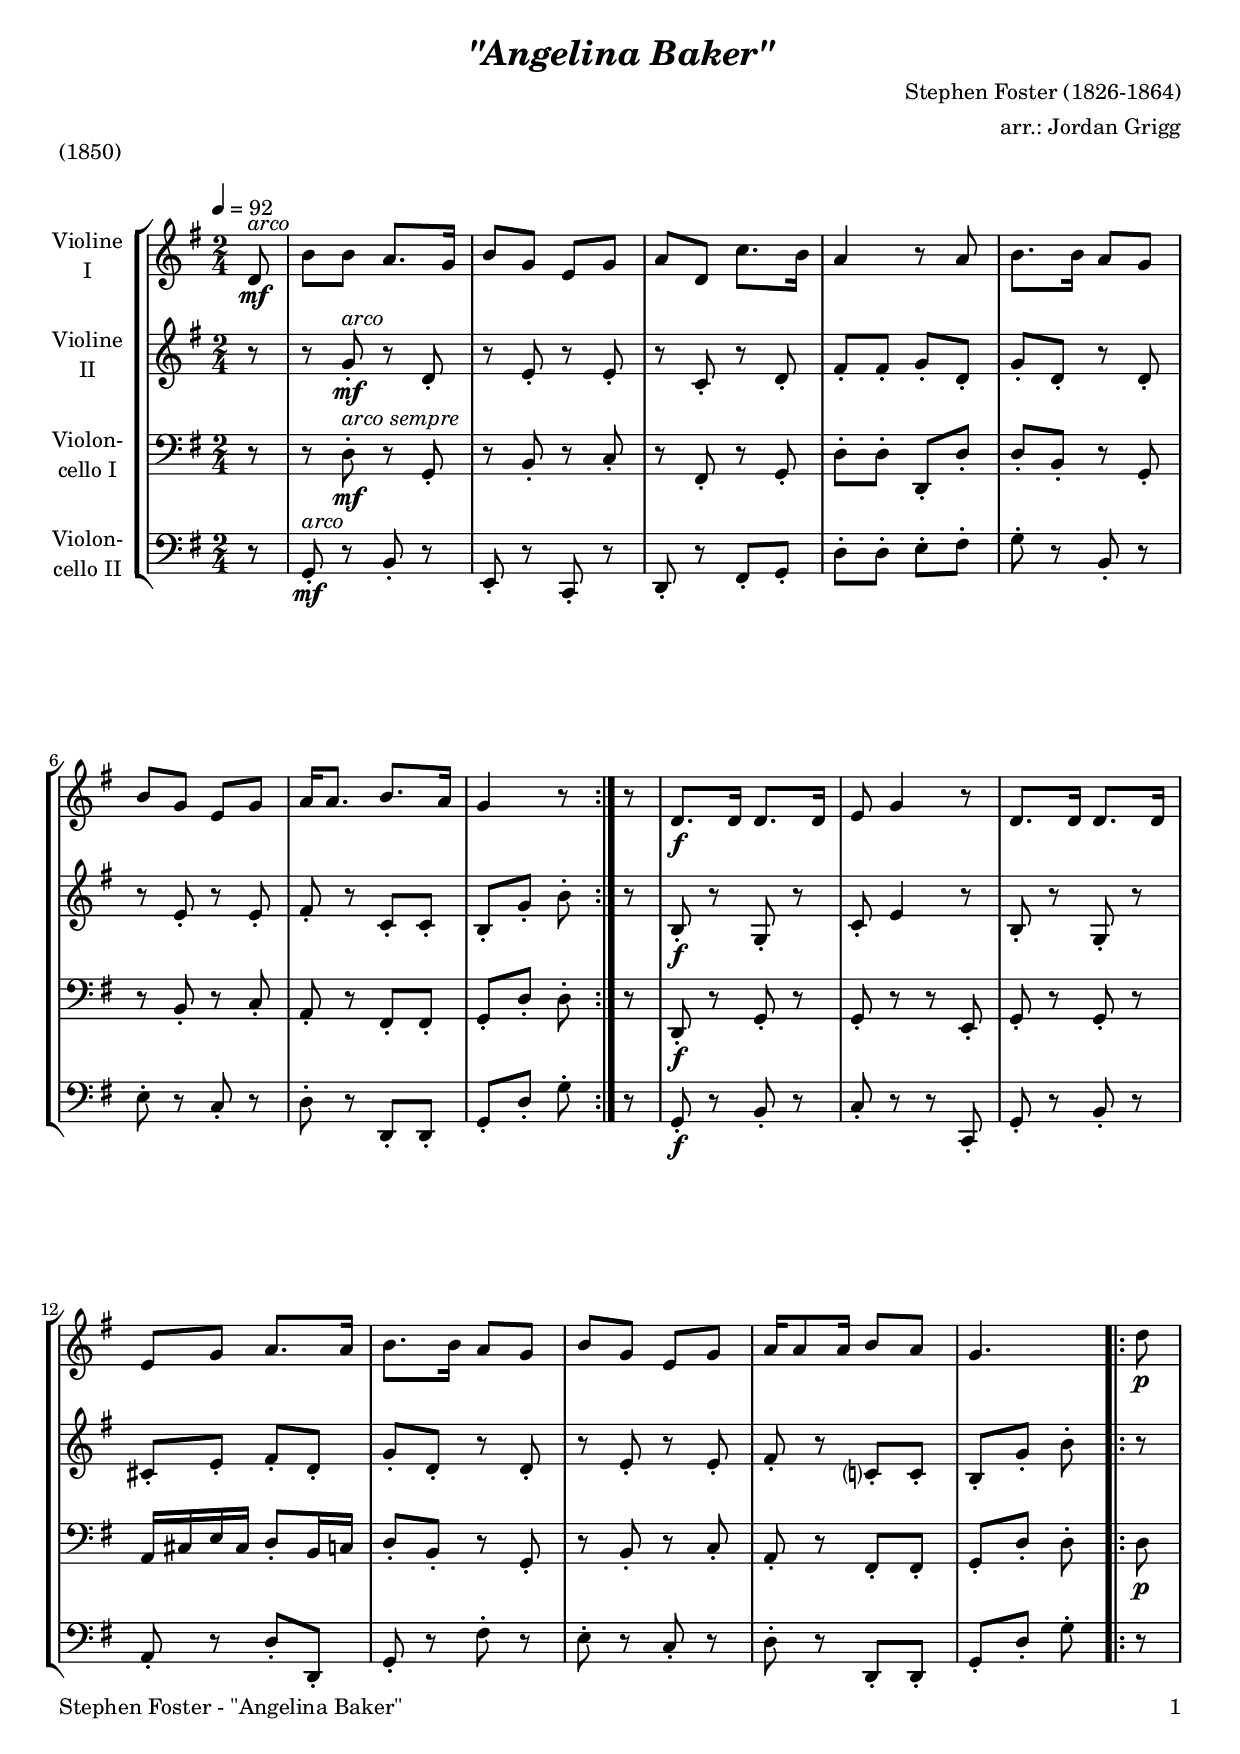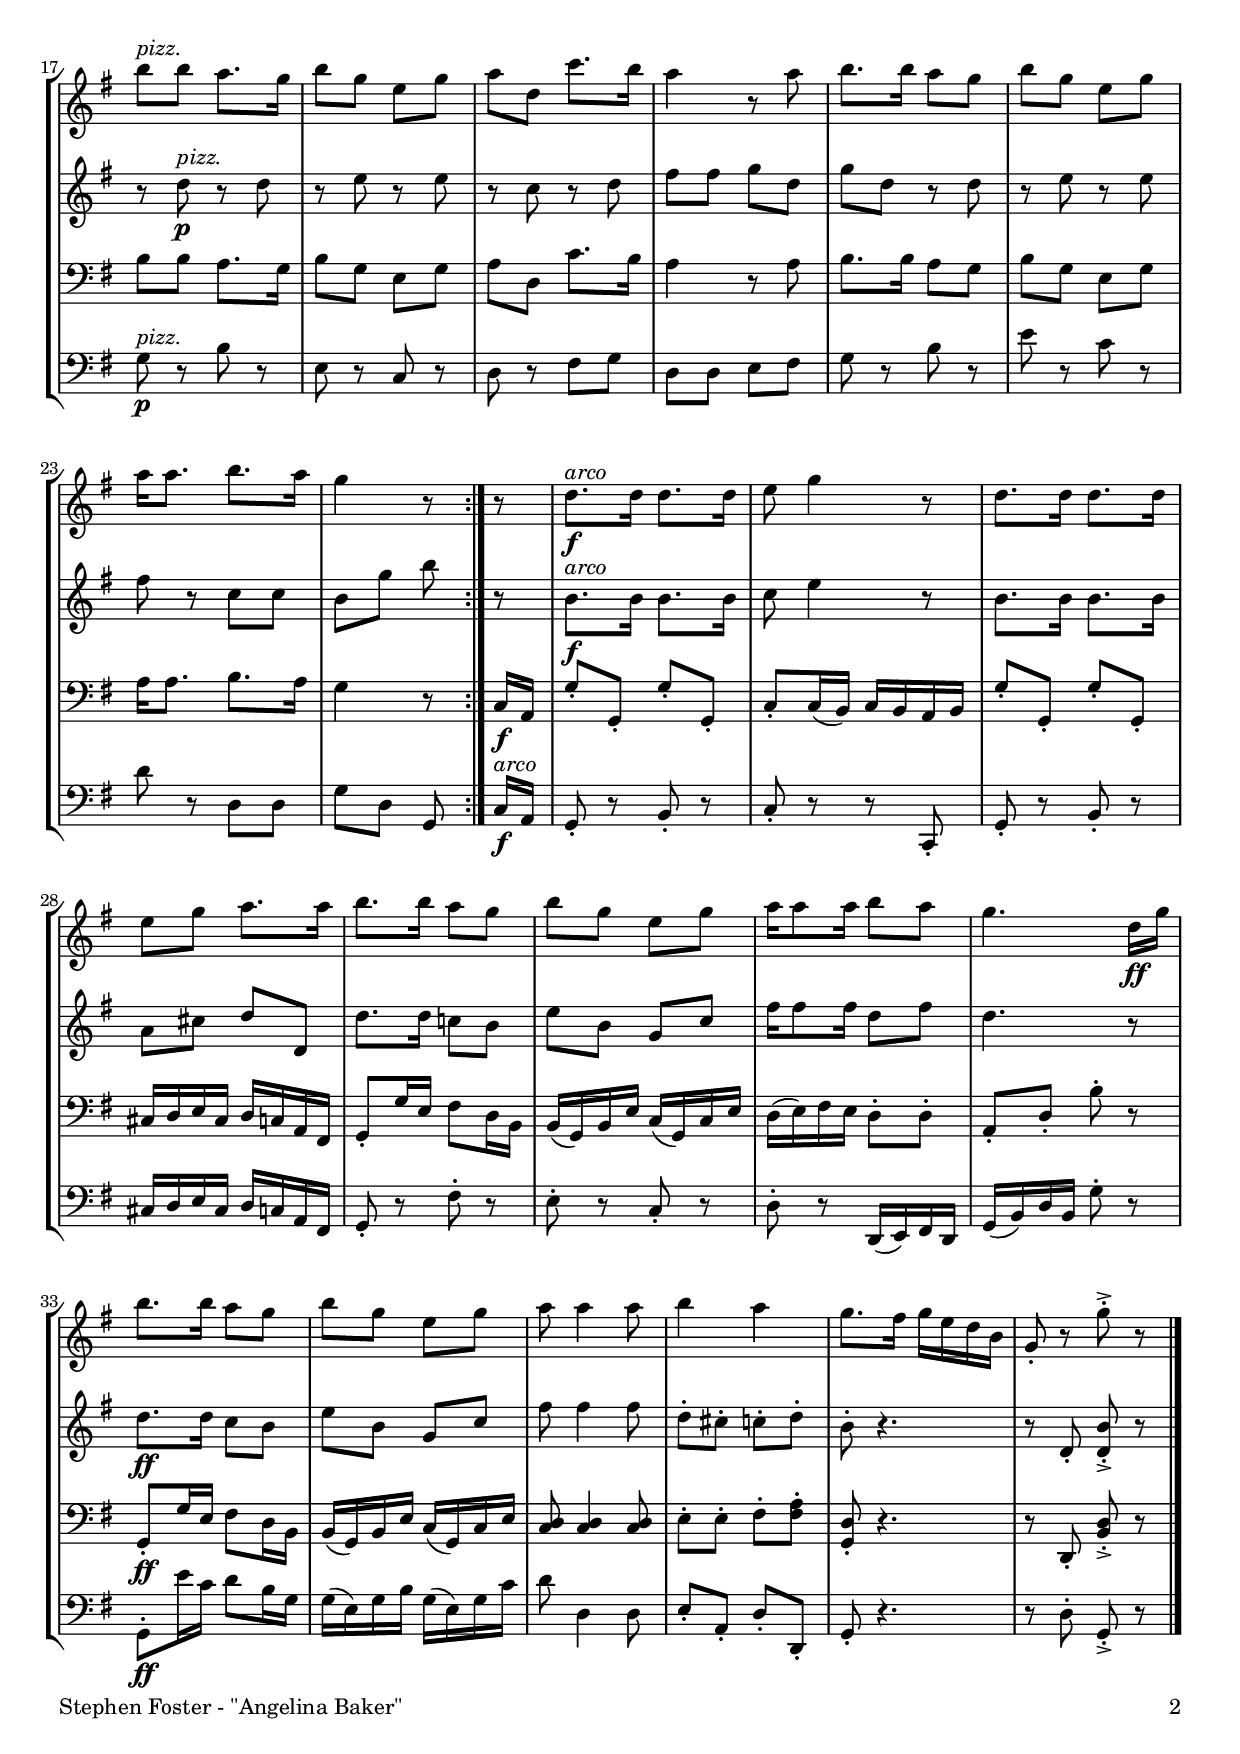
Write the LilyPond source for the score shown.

\version "2.24.4"
\include "deutsch.ly"
  
#(set-global-staff-size 19)

\header {
  title     = \markup \bold \italic "\"Angelina Baker\""
  composer  = "Stephen Foster (1826-1864)"
  arranger  = "arr.: Jordan Grigg"
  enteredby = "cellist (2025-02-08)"
  piece     = "(1850)"
}

voiceconsts = {
  \key g \major
  \time 2/4
  \clef "treble"
  \numericTimeSignature
  \compressEmptyMeasures
% Set default beaming for all staves
%  \set Timing.beamExceptions = #'()
%  \set Timing.baseMoment     = #(ly:make-moment 1 4)
%  \set Timing.beatStructure  = #'(1 1 1)
  \tempo 4=92
}

mipz = "pizzicato strings"
mivl = "violin"
miva = "viola"
mivc = "cello"

arco = \markup \italic "arco"
arcs = \markup \italic "arco sempre"
atem = \mark \markup \box \italic "a tempo"
pizz = \markup \italic "pizz."
prit = \mark \markup \box \italic "poco rit."
rit  = \mark \markup \box \italic "rit."

va = \relative c' {
  \voiceconsts
  \clef "treble"

  \repeat volta 2 {
    \partial 8 d8^\arco\mf
    h' h a8. g16
    h8 g e g
    a d, c'8. h16
    a4 r8 a
    h8. h16 a8 g
    h g e g
    a16 a8. h a16

    g4 r8
  }
  r
  d8.\f d16 d8. d16
  e8 g4 r8
  d8. d16 d8. d16
  e8 g a8. a16
  h8. h16 a8 g
  h g e g
  a16 a8 a16 h8 a
  
  g4.
  \repeat volta 2 {
    d'8\p
    \set Staff.midiInstrument = \mipz
    h'^\pizz h a8. g16
    h8 g e g
    a d, c'8. h16
    a4 r8 a
    h8. h16 a8 g
    h g e g
    a16 a8. h a16
    g4 r8
  }
  r
  \set Staff.midiInstrument = \mivl
  d8.^\arco\f d16 d8. d16
  e8 g4 r8
  d8. d16 d8. d16
  e8 g a8. a16
  h8. h16 a8 g
  h g e g

  a16 a8 a16 h8 a
  g4. d16\ff g
  h8. h16 a8 g
  h g e g

  a a4 a8
  h4 a
  g8. fis16 g e d h
  g8-. r g'-.-> r \bar "|."
}

vb = \relative c'' {
  \voiceconsts
  \clef "treble"

  \repeat volta 2 {
    \partial 8 r8
    r g-.^\arco\mf r d-.
    r e-. r e-.
    r c-. r d-.
    fis-. fis-. g-. d-.
    g-. d-. r d-.
    r e-. r e-.
    fis-. r c-. c-.

    h-. g'-. h-.
  }
  r
  h,-.\f r g-. r
  c-. e4 r8
  h-. r g-. r
  cis-. e-. fis-. d-.
  g-. d-. r d-.
  r e-. r e-.
  fis-. r c?-. c-.

  h-. g'-. h-.
  \repeat volta 2 {
    r
    \set Staff.midiInstrument = \mipz
    r d^\pizz\p r d
    r e r e
    r c r d
    fis fis g d
    g d r d
    r e r e
    fis r c c

    h g' h
  }
  r
  \set Staff.midiInstrument = \mivl
  h,8.^\arco\f h16 h8. h16
  c8 e4 r8
  h8. h16 h8. h16
  a8 cis d d,
  d'8. d16 c!8 h
  e h g c

  fis16 fis8 fis16 d8 fis
  d4. r8
  d8.\ff d16 c8 h
  e h g c

  fis fis4 fis8
  d-. cis-. c-. d-.
  h-. r4.
  r8 d,-. <d h'>-.-> r \bar "|."
}

vc = \relative c {
  \voiceconsts
  \clef "bass"

  \repeat volta 2 {
    \partial 8 r
    r d-.^\arcs\mf r g,-.
    r h-. r c-.
    r fis,-. r g-.
    d'-. d-. d,-. d'-.
    d-. h-. r g-.
    r h-. r c-.
    a-. r fis-. fis-.

    g-. d'-. d-.
  }
  r
  d,-.\f r g-. r
  g-. r r e-.
  g-. r g-. r
  a16 cis e cis d8-. h16 c
  d8-. h-. r g-.
  r h-. r c-.
  a-. r fis-. fis-.

  g-. d'-. d-.
  \repeat volta 2 {
    d\p
    h' h a8. g16
    h8 g e g
    a d, c'8. h16
    a4 r8 a
    h8. h16 a8 g
    h g e g
    a16 a8. h a16

    g4 r8
  }
  c,16\f a
  g'8-. g,-. g'-. g,-.
  c-. c16( h) c h a h
  g'8-. g,-. g'-. g,-.
  cis16 d e cis d c a fis
  g8-. g'16 e fis8 d16 h
  h( g) h e c( g) c e

  d( e) fis e d8-. d-.
  a-. d-. h'-. r
  g,-.\ff g'16 e fis8 d16 h
  h( g) h e c( g) c e

  <c d>8 <c d>4 <c d>8
  e-. e-. fis-. <fis a>-.
  <g, d'>-. r4.
  r8 d-. <h' d>-.-> r \bar "|."
}

vd = \relative c {
  \voiceconsts
  \clef "bass"

  \repeat volta 2 {
    \partial 8 r8
    g-.^\arco\mf r h-. r
    e,-. r c-. r
    d-. r fis-. g-.
    d'-. d-. e-. fis-.
    g-. r h,-. r
    e-. r c-. r
    d-. r d,-. d-.

    g-. d'-. g-.
  }
  r
  g,-.\f r h-. r
  c-. r r c,-.
  g'-. r h-. r
  a-. r d-. d,-.
  g-. r fis'-. r
  e-. r c-. r
  d-. r d,-. d-.

  g-. d'-. g-.
  \repeat volta 2 {
    r
    \set Staff.midiInstrument = \mipz
    g^\pizz\p r h r
    e, r c r
    d r fis g
    d d e fis
    g r h r
    e r c r
    d r d, d

    g d g,
  }
  \set Staff.midiInstrument = \mivc
  c16^\arco\f a
  g8-. r h-. r
  c-. r r c,-.
  g'-. r h-. r
  cis16 d e cis d c a fis
  g8-. r fis'-. r
  e-. r c-. r

  d-. r d,16( e) fis d
  g( h) d h g'8-. r
  g,-.\ff e''16 c d8 h16 g
  g( e) g h g( e) g c

  d8 d,4 d8
  e-. a,-. d-. d,-.
  g-. r4.
  r8 d'-. g,-.-> r \bar "|."
}


music = \new StaffGroup <<
      \new Staff {
	\set Staff.midiInstrument = \mivl
	\set Staff.instrumentName = \markup \center-column { "Violine" "I" }
	\transpose g g { \va }
      }

      \new Staff {
	\set Staff.midiInstrument = \mivl
	\set Staff.instrumentName = \markup \center-column { "Violine" "II" }
	\transpose g g { \vb }
      }

      \new Staff {
	\set Staff.midiInstrument = \mivc
	\set Staff.instrumentName = \markup \center-column { "Violon-" "cello I" }
	\transpose g g { \vc }
      }

      \new Staff {
	\set Staff.midiInstrument = \mivc
	\set Staff.instrumentName = \markup \center-column { "Violon-" "cello II" }
	\transpose g g { \vd }
      }
>>

\book {
  \paper {
    print-page-number = ##t
    print-first-page-number = ##t
    ragged-last-bottom = ##f
    oddHeaderMarkup = \markup \null
    evenHeaderMarkup = \markup \null
    oddFooterMarkup = \markup {
      \fill-line {
        \if \should-print-page-number
        "Stephen Foster - \"Angelina Baker\"" \fromproperty #'page:page-number-string
      }
    }
    evenFooterMarkup = \oddFooterMarkup
  } \score {
    \music
    \layout {}
  }

  \score {
    \unfoldRepeats \music

    \midi {
      \context {
        \Score
      }
    }
  }
}
